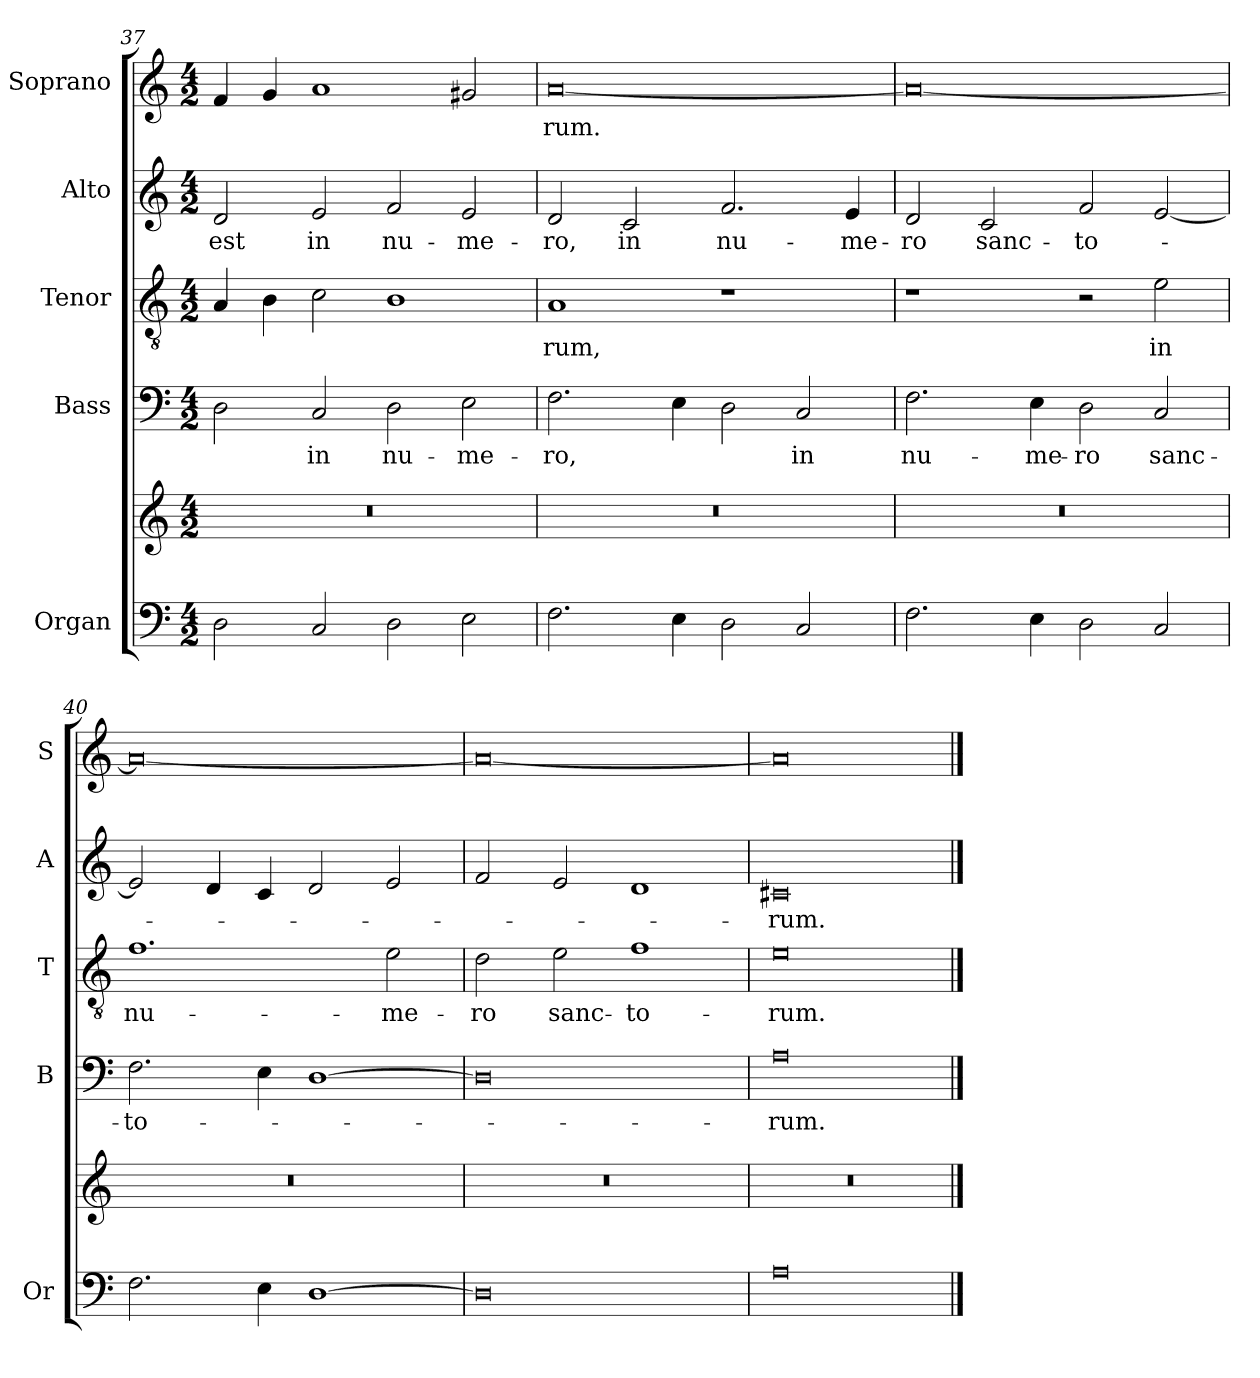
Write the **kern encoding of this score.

**kern	**kern	**kern	**text	**kern	**text	**kern	**text	**kern	**text
*part5	*part5	*part4	*part4	*part3	*part3	*part2	*part2	*part1	*part1
*staff6	*staff5	*staff4	*staff4	*staff3	*staff3	*staff2	*staff2	*staff1	*staff1
*I"Organ	*	*I"Bass	*	*I"Tenor	*	*I"Alto	*	*I"Soprano	*
*I'Or	*	*I'B	*	*I'T	*	*I'A	*	*I'S	*
*clefF4	*clefG2	*clefF4	*	*clefGv2	*	*clefG2	*	*clefG2	*
*k[]	*k[]	*k[]	*	*k[]	*	*k[]	*	*k[]	*
*C:	*C:	*C:	*	*C:	*	*C:	*	*C:	*
*M4/2	*M4/2	*M4/2	*	*M4/2	*	*M4/2	*	*M4/2	*
=37	=37	=37	=37	=37	=37	=37	=37	=37	=37
!	!	!	!	!	!	!	!LO:LY:b	!	!
2D\	0r	2D\	.	4A/	.	2d/	est	4f/	.
.	.	.	.	4B\	.	.	.	4g/	.
!	!	!	!LO:LY:b	!	!	!	!LO:LY:b	!	!
2C/	.	2C/	in	2c\	.	2e/	in	1a	.
!	!	!	!LO:LY:b	!	!	!	!LO:LY:b	!	!
2D\	.	2D\	nu-	1B	.	2f/	nu-	.	.
!	!	!	!LO:LY:b	!	!	!	!LO:LY:b	!	!
2E\	.	2E\	-me-	.	.	2e/	-me-	2g#X/	.
=38	=38	=38	=38	=38	=38	=38	=38	=38	=38
!	!	!	!LO:LY:b	!	!LO:LY:b	!	!LO:LY:b	!	!LO:LY:b
2.F\	0r	2.F\	-ro,	1A	-rum,	2d/	-ro,	[0a	-rum.
!	!	!	!	!	!	!	!LO:LY:b	!	!
.	.	.	.	.	.	2c/	in	.	.
4E\	.	4E\	.	.	.	.	.	.	.
!	!	!	!	!	!	!	!LO:LY:b	!	!
2D\	.	2D\	.	1r	.	2.f/	nu-	.	.
!	!	!	!LO:LY:b	!	!	!	!	!	!
2C/	.	2C/	in	.	.	.	.	.	.
!	!	!	!	!	!	!	!LO:LY:b	!	!
.	.	.	.	.	.	4e/	-me-	.	.
!!LO:PB:g=z
=39	=39	=39	=39	=39	=39	=39	=39	=39	=39
!	!	!	!LO:LY:b	!	!	!	!LO:LY:b	!	!
2.F\	0r	2.F\	nu-	1r	.	2d/	-ro	0a_	.
!	!	!	!	!	!	!	!LO:LY:b	!	!
.	.	.	.	.	.	2c/	sanc-	.	.
!	!	!	!LO:LY:b	!	!	!	!	!	!
4E\	.	4E\	-me-	.	.	.	.	.	.
!	!	!	!LO:LY:b	!	!	!	!LO:LY:b	!	!
2D\	.	2D\	-ro	2r	.	2f/	-to-	.	.
!	!	!	!LO:LY:b	!	!LO:LY:b	!	!	!	!
2C/	.	2C/	sanc-	2e\	in	[2e/	.	.	.
=40	=40	=40	=40	=40	=40	=40	=40	=40	=40
!	!	!	!LO:LY:b	!	!LO:LY:b	!	!	!	!
2.F\	0r	2.F\	-to-	1.f	nu-	2e/]	.	0a_	.
.	.	.	.	.	.	4d/	.	.	.
4E\	.	4E\	.	.	.	4c/	.	.	.
[1D	.	[1D	.	.	.	2d/	.	.	.
!	!	!	!	!	!LO:LY:b	!	!	!	!
.	.	.	.	2e\	-me-	2e/	.	.	.
=41	=41	=41	=41	=41	=41	=41	=41	=41	=41
!	!	!	!	!	!LO:LY:b	!	!	!	!
0D]	0r	0D]	.	2d\	-ro	2f/	.	0a_	.
!	!	!	!	!	!LO:LY:b	!	!	!	!
.	.	.	.	2e\	sanc-	2e/	.	.	.
!	!	!	!	!	!LO:LY:b	!	!	!	!
.	.	.	.	1f	-to-	1d	.	.	.
=42	=42	=42	=42	=42	=42	=42	=42	=42	=42
!	!	!	!LO:LY:b	!	!LO:LY:b	!	!LO:LY:b	!	!
0A	0r	0A	-rum.	0e	-rum.	0c#X	-rum.	0a]	.
==	==	==	==	==	==	==	==	==	==
*-	*-	*-	*-	*-	*-	*-	*-	*-	*-
